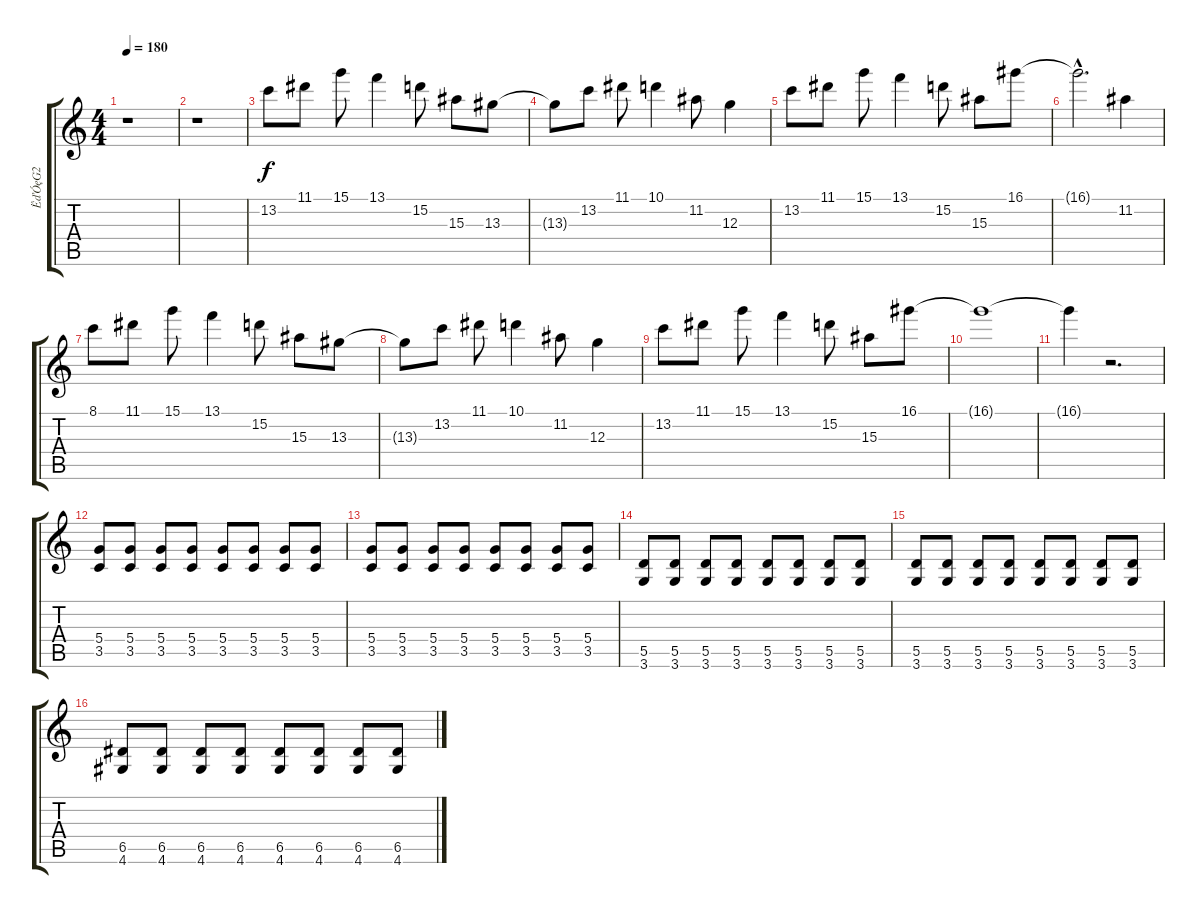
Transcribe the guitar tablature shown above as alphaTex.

\track ("ËďÓęG2" "ËďÓęG2") {instrument distortionguitar}
\staff {score tabs}
\tuning (E4 B3 G3 D3 A2 E2) {hide}
\ts (4 4)
\tempo 180
\clef g2
\ks c
r.1{dy f instrument distortionguitar} |
r.1 |
13.2.8{volume 9} 11.1.8 15.1.8 13.1.4 15.2.8 15.3.8 13.3.8 |
13.3{t}.8 13.2.8 11.1.8 10.1.4 11.2.8 12.3.4 |
13.2.8 11.1.8 15.1.8 13.1.4 15.2.8 15.3.8 16.1.8 |
16.1{hac t}.2{d} 11.2.4 |
8.1.8 11.1.8 15.1.8 13.1.4 15.2.8 15.3.8 13.3.8 |
13.3{t}.8 13.2.8 11.1.8 10.1.4 11.2.8 12.3.4 |
13.2.8 11.1.8 15.1.8 13.1.4 15.2.8 15.3.8 16.1.8 |
16.1{t}.1 |
16.1{t}.4 r.2{d} |
(5.4 3.5).8{volume 11} (5.4 3.5).8 (5.4 3.5).8 (5.4 3.5).8 (5.4 3.5).8 (5.4 3.5).8 (5.4 3.5).8 (5.4 3.5).8 |
(5.4 3.5).8 (5.4 3.5).8 (5.4 3.5).8 (5.4 3.5).8 (5.4 3.5).8 (5.4 3.5).8 (5.4 3.5).8 (5.4 3.5).8 |
(5.5 3.6).8 (5.5 3.6).8 (5.5 3.6).8 (5.5 3.6).8 (5.5 3.6).8 (5.5 3.6).8 (5.5 3.6).8 (5.5 3.6).8 |
(5.5 3.6).8 (5.5 3.6).8 (5.5 3.6).8 (5.5 3.6).8 (5.5 3.6).8 (5.5 3.6).8 (5.5 3.6).8 (5.5 3.6).8 |
(6.5 4.6).8 (6.5 4.6).8 (6.5 4.6).8 (6.5 4.6).8 (6.5 4.6).8 (6.5 4.6).8 (6.5 4.6).8 (6.5 4.6).8
